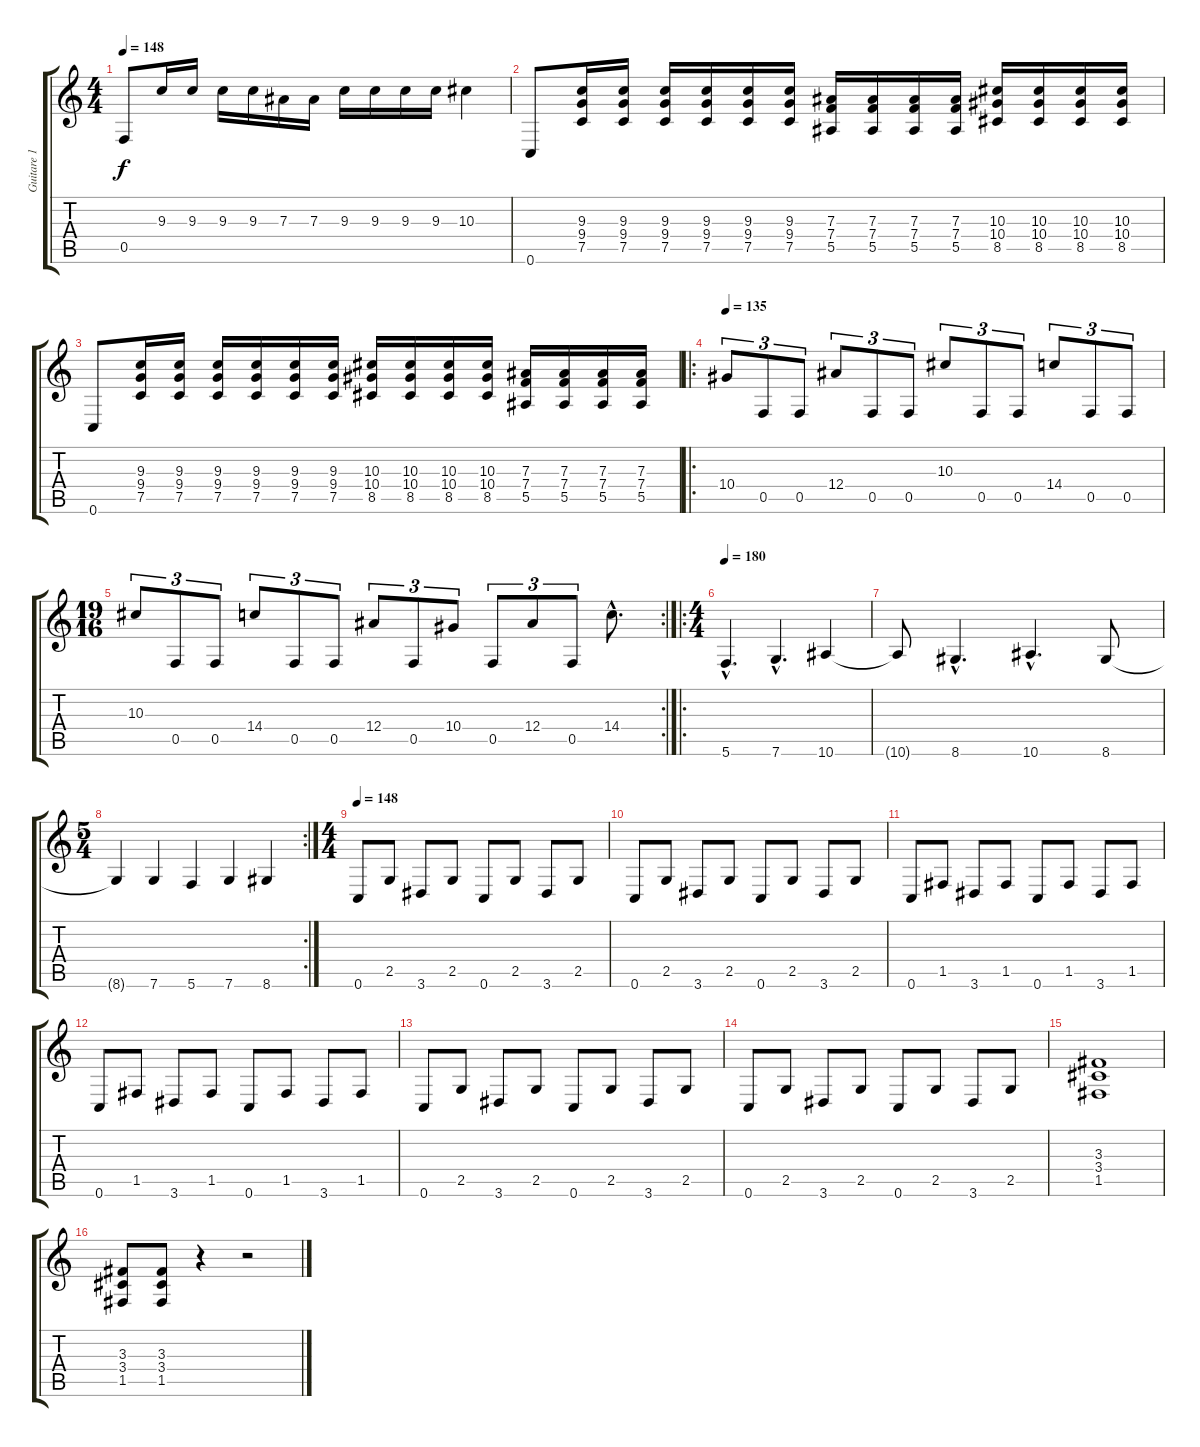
\track ("Guitare 1" "Guitare 1") {instrument distortionguitar}
\staff {score tabs}
\tuning (C4 G3 Eb3 Bb2 F2 C2) {hide}
\ts (4 4)
\tempo 148
\clef g2
\ks c
0.5.8{dy f} 9.3.16 9.3.16 9.3.16 9.3.16 7.3.16 7.3.16 9.3.16 9.3.16 9.3.16 9.3.16 10.3.4 |
0.6.8 (9.3 9.4 7.5).16 (9.3 9.4 7.5).16 (9.3 9.4 7.5).16 (9.3 9.4 7.5).16 (9.3 9.4 7.5).16 (9.3 9.4 7.5).16 (7.3 7.4 5.5).16 (7.3 7.4 5.5).16 (7.3 7.4 5.5).16 (7.3 7.4 5.5).16 (10.3 10.4 8.5).16 (10.3 10.4 8.5).16 (10.3 10.4 8.5).16 (10.3 10.4 8.5).16 |
0.6.8 (9.3 9.4 7.5).16 (9.3 9.4 7.5).16 (9.3 9.4 7.5).16 (9.3 9.4 7.5).16 (9.3 9.4 7.5).16 (9.3 9.4 7.5).16 (10.3 10.4 8.5).16 (10.3 10.4 8.5).16 (10.3 10.4 8.5).16 (10.3 10.4 8.5).16 (7.3 7.4 5.5).16 (7.3 7.4 5.5).16 (7.3 7.4 5.5).16 (7.3 7.4 5.5).16 |
\ro
\tempo 135
10.4.8{tu (3 2)} 0.5.8{tu (3 2)} 0.5.8{tu (3 2)} 12.4.8{tu (3 2)} 0.5.8{tu (3 2)} 0.5.8{tu (3 2)} 10.3.8{tu (3 2)} 0.5.8{tu (3 2)} 0.5.8{tu (3 2)} 14.4.8{tu (3 2)} 0.5.8{tu (3 2)} 0.5.8{tu (3 2)} |
\rc 2
\ts (19 16)
10.3.8{tu (3 2)} 0.5.8{tu (3 2)} 0.5.8{tu (3 2)} 14.4.8{tu (3 2)} 0.5.8{tu (3 2)} 0.5.8{tu (3 2)} 12.4.8{tu (3 2)} 0.5.8{tu (3 2)} 10.4.8{tu (3 2)} 0.5.8{tu (3 2)} 12.4.8{tu (3 2)} 0.5.8{tu (3 2)} 14.4{hac}.8{d} |
\ro
\ts (4 4)
\tempo 180
5.6{hac}.4{d} 7.6{hac}.4{d} 10.6.4 |
10.6{t}.8 8.6{hac}.4{d} 10.6{hac}.4{d} 8.6.8 |
\rc 2
\ts (5 4)
8.6{t}.4 7.6.4 5.6.4 7.6.4 8.6.4 |
\ts (4 4)
\tempo 148
0.6.8 2.5.8 3.6.8 2.5.8 0.6.8 2.5.8 3.6.8 2.5.8 |
0.6.8 2.5.8 3.6.8 2.5.8 0.6.8 2.5.8 3.6.8 2.5.8 |
0.6.8 1.5.8 3.6.8 1.5.8 0.6.8 1.5.8 3.6.8 1.5.8 |
0.6.8 1.5.8 3.6.8 1.5.8 0.6.8 1.5.8 3.6.8 1.5.8 |
0.6.8 2.5.8 3.6.8 2.5.8 0.6.8 2.5.8 3.6.8 2.5.8 |
0.6.8 2.5.8 3.6.8 2.5.8 0.6.8 2.5.8 3.6.8 2.5.8 |
(3.3 3.4 1.5).1 |
(3.3 3.4 1.5).8 (3.3 3.4 1.5).8 r.4 r.2
